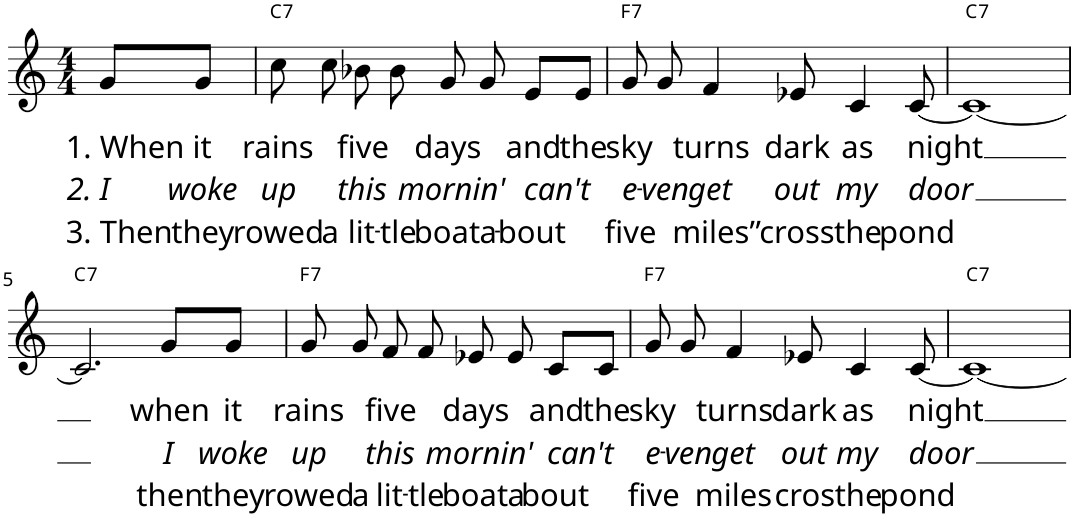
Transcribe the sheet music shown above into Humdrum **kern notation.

**kern	**text	**text	**text	**harte
*part1	*part1	*part1	*part1	*part1
*staff1	*staff1	*staff1	*staff1	*
*I"Voice	*	*	*	*
*I'Voice	*	*	*	*
*clefG2	*	*	*	*
*k[]	*	*	*	*
*M4/4	*	*	*	*
=1	=1	=1	=1	=1
!	!LO:LY:b	!LO:LY:b	!LO:LY:b	!
8g/L	1. When	2. I	3. Then	.
!	!LO:LY:b	!LO:LY:b	!LO:LY:b	!
8g/J	it	woke	they	.
=2	=2	=2	=2	=2
!	!LO:LY:b	!LO:LY:b	!LO:LY:b	!LO:H:kt=7
8cc\	rains	up	rowed	C:7
!	!	!	!LO:LY:b	!
8cc\	.	.	a	.
!	!LO:LY:b	!LO:LY:b	!LO:LY:b	!
8b-X\	five	this	lit-	.
!	!	!	!LO:LY:b	!
8b-\	.	.	-tle	.
!	!LO:LY:b	!LO:LY:b	!LO:LY:b	!
8g/	days	mornin'	boat	.
!	!	!	!LO:LY:b	!
8g/	.	.	a-	.
!	!LO:LY:b	!LO:LY:b	!LO:LY:b	!
8e/L	and	can't	-bout	.
!	!LO:LY:b	!	!	!
8e/J	the	.	.	.
=3	=3	=3	=3	=3
!	!LO:LY:b	!LO:LY:b	!LO:LY:b	!LO:H:kt=7
8g/	sky	e-	five	F:7
!	!	!LO:LY:b	!	!
8g/	.	-ven	.	.
!	!LO:LY:b	!LO:LY:b	!LO:LY:b	!
4f/	turns	get	miles’	.
!	!LO:LY:b	!LO:LY:b	!LO:LY:b	!
8e-X/	dark	out	’cross	.
!	!LO:LY:b	!LO:LY:b	!LO:LY:b	!
4c/	as	my	the	.
!	!LO:LY:b	!LO:LY:b	!LO:LY:b	!
[8c/	night	door	pond	.
=4	=4	=4	=4	=4
!	!	!	!	!LO:H:kt=7
1c_	.	.	.	C:7
!!LO:LB:g=z
=5	=5	=5	=5	=5
!	!	!	!	!LO:H:kt=7
2.c/]	.	.	.	C:7
!	!LO:LY:b	!LO:LY:b	!LO:LY:b	!
8g/L	when	I	then	.
!	!LO:LY:b	!LO:LY:b	!LO:LY:b	!
8g/J	it	woke	they	.
=6	=6	=6	=6	=6
!	!LO:LY:b	!LO:LY:b	!LO:LY:b	!LO:H:kt=7
8g/	rains	up	rowed	F:7
!	!	!	!LO:LY:b	!
8g/	.	.	a	.
!	!LO:LY:b	!LO:LY:b	!LO:LY:b	!
8f/	five	this	lit-	.
!	!	!	!LO:LY:b	!
8f/	.	.	-tle	.
!	!LO:LY:b	!LO:LY:b	!LO:LY:b	!
8e-X/	days	mornin'	boat	.
!	!	!	!LO:LY:b	!
8e-/	.	.	a	.
!	!LO:LY:b	!LO:LY:b	!LO:LY:b	!
8c/L	and	can't	bout	.
!	!LO:LY:b	!	!	!
8c/J	the	.	.	.
=7	=7	=7	=7	=7
!	!LO:LY:b	!LO:LY:b	!LO:LY:b	!LO:H:kt=7
8g/	sky	e-	five	F:7
!	!	!LO:LY:b	!	!
8g/	.	-ven	.	.
!	!LO:LY:b	!LO:LY:b	!LO:LY:b	!
4f/	turns	get	miles	.
!	!LO:LY:b	!LO:LY:b	!LO:LY:b	!
8e-X/	dark	out	cros	.
!	!LO:LY:b	!LO:LY:b	!LO:LY:b	!
4c/	as	my	the	.
!	!LO:LY:b	!LO:LY:b	!LO:LY:b	!
[8c/	night	door	pond	.
=8	=8	=8	=8	=8
!	!	!	!	!LO:H:kt=7
1c_	.	.	.	C:7
=	=	=	=	=
*-	*-	*-	*-	*-
